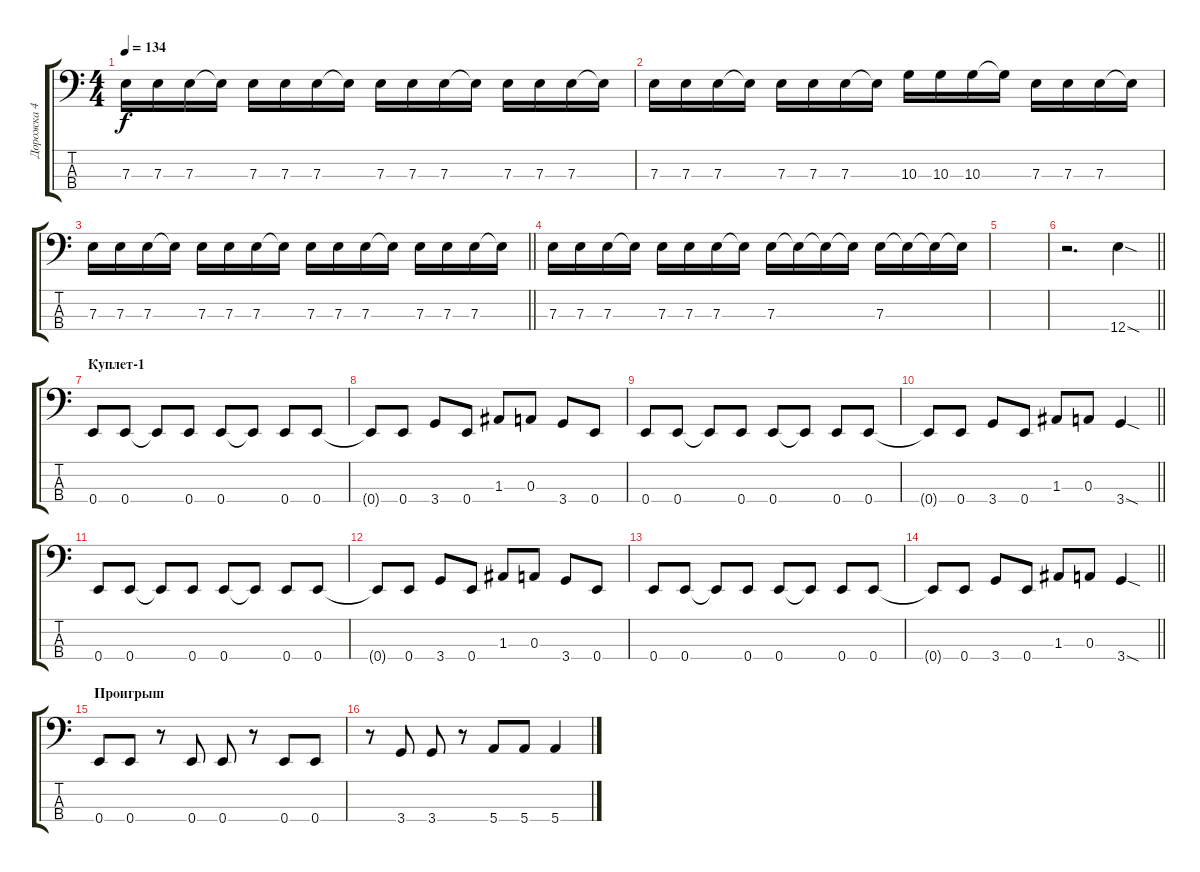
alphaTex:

\track ("Дорожка 4" "Дорожка 4") {instrument electricbassfinger}
\staff {score tabs}
\tuning (G2 D2 A1 E1) {hide}
\ts (4 4)
\tempo 134
\clef f4
\ks c
7.3.16{dy f} 7.3.16 7.3.16 7.3{t}.16 7.3.16 7.3.16 7.3.16 7.3{t}.16 7.3.16 7.3.16 7.3.16 7.3{t}.16 7.3.16 7.3.16 7.3.16 7.3{t}.16 |
7.3.16 7.3.16 7.3.16 7.3{t}.16 7.3.16 7.3.16 7.3.16 7.3{t}.16 10.3.16 10.3.16 10.3.16 10.3{t}.16 7.3.16 7.3.16 7.3.16 7.3{t}.16 |
\barLineRight lightlight
7.3.16 7.3.16 7.3.16 7.3{t}.16 7.3.16 7.3.16 7.3.16 7.3{t}.16 7.3.16 7.3.16 7.3.16 7.3{t}.16 7.3.16 7.3.16 7.3.16 7.3{t}.16 |
7.3.16 7.3.16 7.3.16 7.3{t}.16 7.3.16 7.3.16 7.3.16 7.3{t}.16 7.3.16 7.3{t}.16 7.3{t}.16 7.3{t}.16 7.3.16 7.3{t}.16 7.3{t}.16 7.3{t}.16 |
|
\barLineRight lightlight
r.2{d} 12.4{sod}.4 |
\section ("" "Куплет-1")
0.4.8 0.4.8 0.4{t}.8 0.4.8 0.4.8 0.4{t}.8 0.4.8 0.4.8 |
0.4{t}.8 0.4.8 3.4.8 0.4.8 1.3.8 0.3.8 3.4.8 0.4.8 |
0.4.8 0.4.8 0.4{t}.8 0.4.8 0.4.8 0.4{t}.8 0.4.8 0.4.8 |
\barLineRight lightlight
0.4{t}.8 0.4.8 3.4.8 0.4.8 1.3.8 0.3.8 3.4{sod}.4 |
0.4.8 0.4.8 0.4{t}.8 0.4.8 0.4.8 0.4{t}.8 0.4.8 0.4.8 |
0.4{t}.8 0.4.8 3.4.8 0.4.8 1.3.8 0.3.8 3.4.8 0.4.8 |
0.4.8 0.4.8 0.4{t}.8 0.4.8 0.4.8 0.4{t}.8 0.4.8 0.4.8 |
\barLineRight lightlight
0.4{t}.8 0.4.8 3.4.8 0.4.8 1.3.8 0.3.8 3.4{sod}.4 |
\section ("" "Проигрыш")
0.4.8 0.4.8 r.8 0.4.8 0.4.8 r.8 0.4.8 0.4.8 |
r.8 3.4.8 3.4.8 r.8 5.4.8 5.4.8 5.4.4
